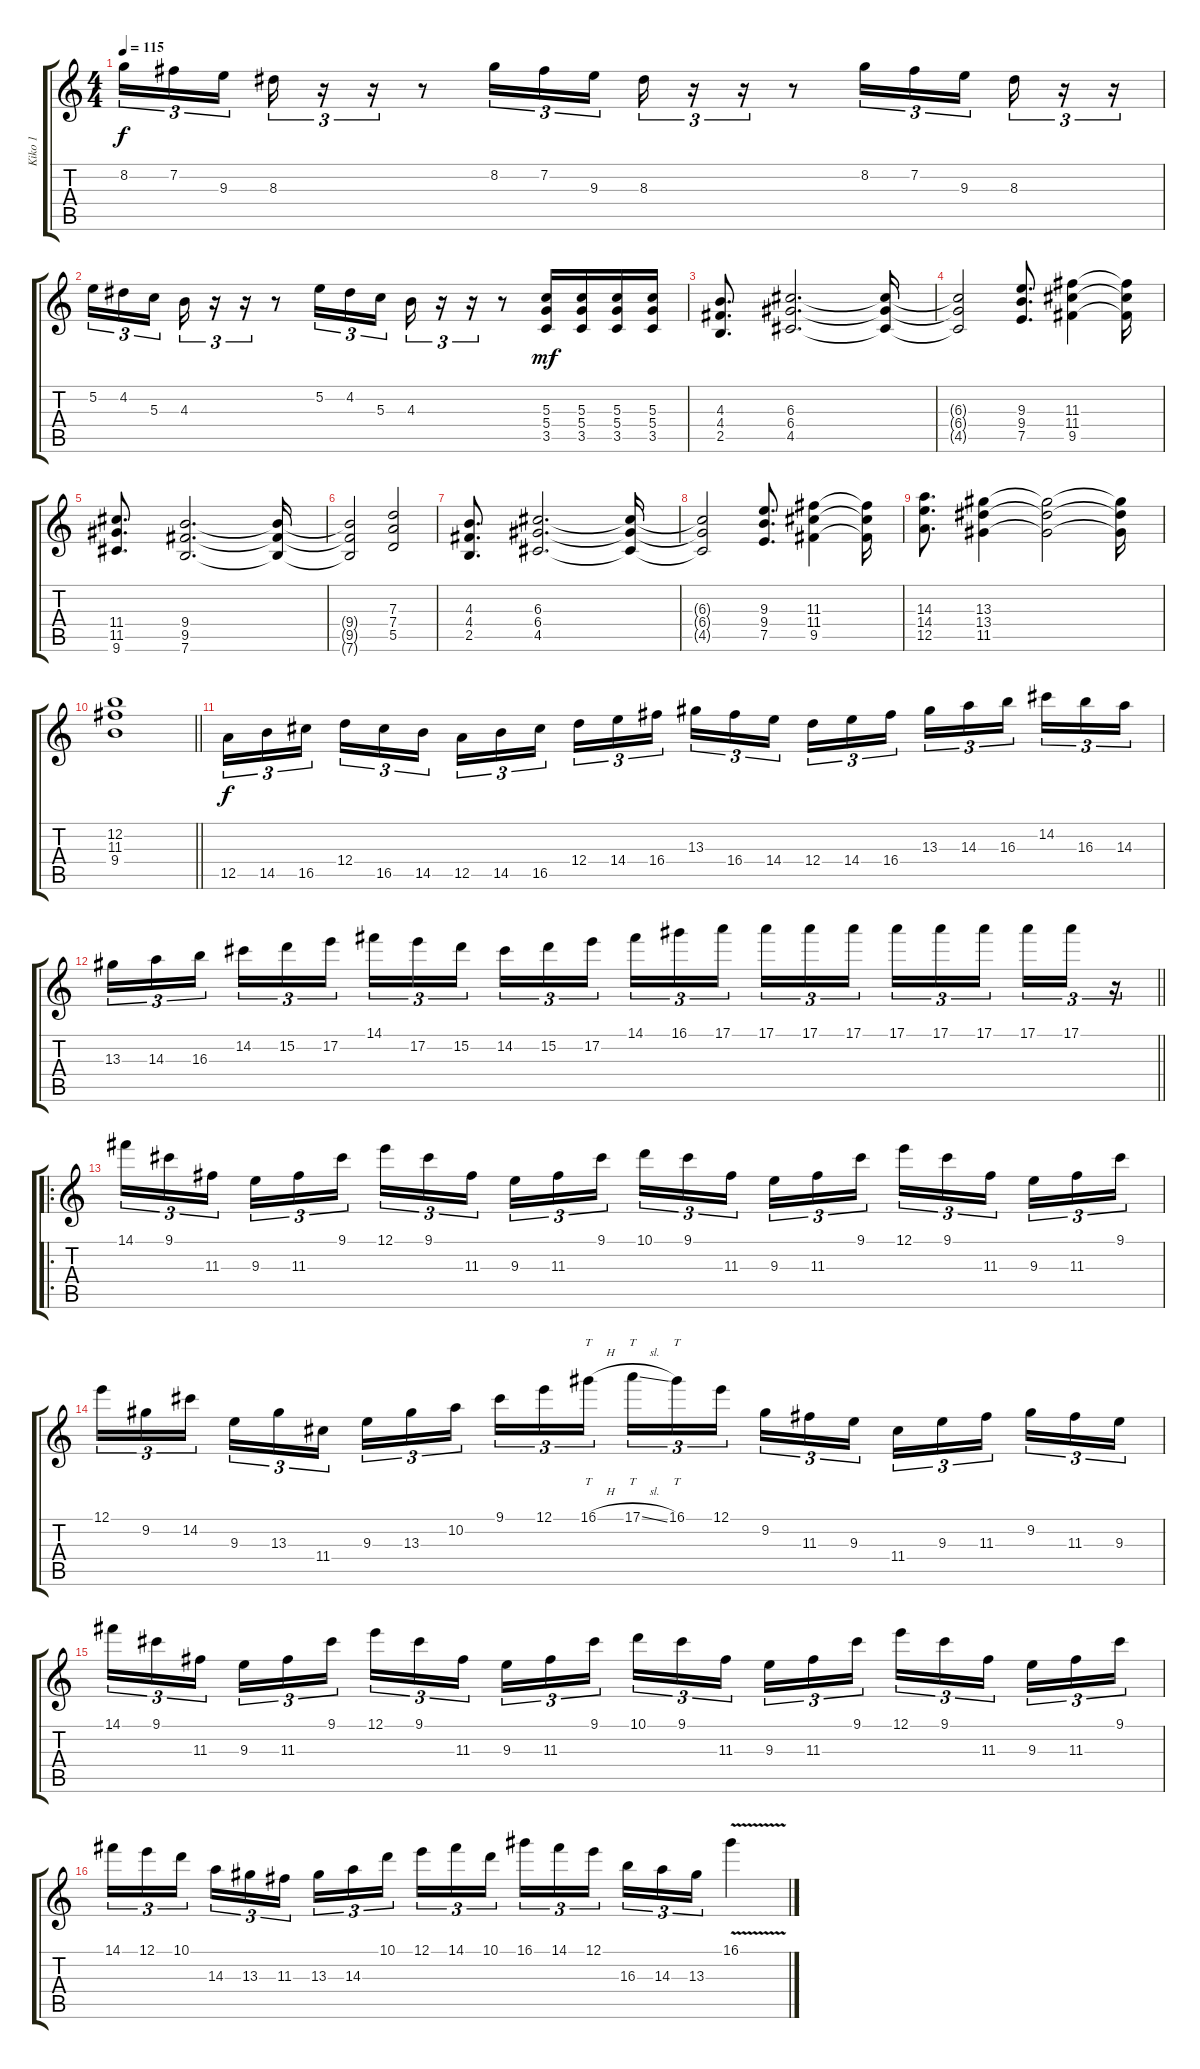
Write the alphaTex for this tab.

\track ("Kiko 1" "Kiko 1") {instrument overdrivenguitar}
\staff {score tabs}
\tuning (E4 B3 G3 D3 A2 E2) {hide}
\ts (4 4)
\tempo 115
\clef g2
\ks c
8.2.16{tu (3 2) dy f} 7.2.16{tu (3 2)} 9.3.16{tu (3 2) beam splitsecondary} 8.3.16{tu (3 2)} r.16{tu (3 2)} r.16{tu (3 2)} r.8 8.2.16{tu (3 2)} 7.2.16{tu (3 2)} 9.3.16{tu (3 2)} 8.3.16{tu (3 2)} r.16{tu (3 2)} r.16{tu (3 2)} r.8 8.2.16{tu (3 2)} 7.2.16{tu (3 2)} 9.3.16{tu (3 2) beam splitsecondary} 8.3.16{tu (3 2)} r.16{tu (3 2)} r.16{tu (3 2)} |
5.2.16{tu (3 2)} 4.2.16{tu (3 2)} 5.3.16{tu (3 2) beam splitsecondary} 4.3.16{tu (3 2)} r.16{tu (3 2)} r.16{tu (3 2)} r.8 5.2.16{tu (3 2)} 4.2.16{tu (3 2)} 5.3.16{tu (3 2)} 4.3.16{tu (3 2)} r.16{tu (3 2)} r.16{tu (3 2)} r.8 (5.3 5.4 3.5).16{dy mf} (5.3 5.4 3.5).16 (5.3 5.4 3.5).16 (5.3 5.4 3.5).16 |
(4.3 4.4 2.5).8{d} (6.3 6.4 4.5).2{d} (6.3{t} 6.4{t} 4.5{t}).16 |
(6.3{t} 6.4{t} 4.5{t}).2 (9.3 9.4 7.5).8{d} (11.3 11.4 9.5).4 (11.3{t} 11.4{t} 9.5{t}).16 |
(11.4 11.5 9.6).8{d} (9.4 9.5 7.6).2{d} (9.4{t} 9.5{t} 7.6{t}).16 |
(9.4{t} 9.5{t} 7.6{t}).2 (7.3 7.4 5.5).2 |
(4.3 4.4 2.5).8{d} (6.3 6.4 4.5).2{d} (6.3{t} 6.4{t} 4.5{t}).16 |
(6.3{t} 6.4{t} 4.5{t}).2 (9.3 9.4 7.5).8{d} (11.3 11.4 9.5).4 (11.3{t} 11.4{t} 9.5{t}).16 |
(14.3 14.4 12.5).8{d} (13.3 13.4 11.5).4 (13.3{t} 13.4{t} 11.5{t}).2 (13.3{t} 13.4{t} 11.5{t}).16 |
\barLineRight lightlight
(12.2 11.3 9.4).1 |
\section ("" "")
12.5.16{tu (3 2) dy f} 14.5.16{tu (3 2)} 16.5.16{tu (3 2) beam splitsecondary} 12.4.16{tu (3 2)} 16.5.16{tu (3 2)} 14.5.16{tu (3 2)} 12.5.16{tu (3 2)} 14.5.16{tu (3 2)} 16.5.16{tu (3 2) beam splitsecondary} 12.4.16{tu (3 2)} 14.4.16{tu (3 2)} 16.4.16{tu (3 2)} 13.3.16{tu (3 2)} 16.4.16{tu (3 2)} 14.4.16{tu (3 2) beam splitsecondary} 12.4.16{tu (3 2)} 14.4.16{tu (3 2)} 16.4.16{tu (3 2)} 13.3.16{tu (3 2)} 14.3.16{tu (3 2)} 16.3.16{tu (3 2) beam splitsecondary} 14.2.16{tu (3 2)} 16.3.16{tu (3 2)} 14.3.16{tu (3 2)} |
\barLineRight lightlight
13.3.16{tu (3 2)} 14.3.16{tu (3 2)} 16.3.16{tu (3 2) beam splitsecondary} 14.2.16{tu (3 2)} 15.2.16{tu (3 2)} 17.2.16{tu (3 2)} 14.1.16{tu (3 2)} 17.2.16{tu (3 2)} 15.2.16{tu (3 2) beam splitsecondary} 14.2.16{tu (3 2)} 15.2.16{tu (3 2)} 17.2.16{tu (3 2)} 14.1.16{tu (3 2)} 16.1.16{tu (3 2)} 17.1.16{tu (3 2) beam splitsecondary} 17.1.16{tu (3 2)} 17.1.16{tu (3 2)} 17.1.16{tu (3 2)} 17.1.16{tu (3 2)} 17.1.16{tu (3 2)} 17.1.16{tu (3 2) beam splitsecondary} 17.1.16{tu (3 2)} 17.1.16{tu (3 2)} r.16{tu (3 2)} |
\ro
14.1.16{tu (3 2)} 9.1.16{tu (3 2)} 11.3.16{tu (3 2) beam splitsecondary} 9.3.16{tu (3 2)} 11.3.16{tu (3 2)} 9.1.16{tu (3 2)} 12.1.16{tu (3 2)} 9.1.16{tu (3 2)} 11.3.16{tu (3 2) beam splitsecondary} 9.3.16{tu (3 2)} 11.3.16{tu (3 2)} 9.1.16{tu (3 2)} 10.1.16{tu (3 2)} 9.1.16{tu (3 2)} 11.3.16{tu (3 2) beam splitsecondary} 9.3.16{tu (3 2)} 11.3.16{tu (3 2)} 9.1.16{tu (3 2)} 12.1.16{tu (3 2)} 9.1.16{tu (3 2)} 11.3.16{tu (3 2) beam splitsecondary} 9.3.16{tu (3 2)} 11.3.16{tu (3 2)} 9.1.16{tu (3 2)} |
12.1.16{tu (3 2)} 9.2.16{tu (3 2)} 14.2.16{tu (3 2) beam splitsecondary} 9.3.16{tu (3 2)} 13.3.16{tu (3 2)} 11.4.16{tu (3 2)} 9.3.16{tu (3 2)} 13.3.16{tu (3 2)} 10.2.16{tu (3 2) beam splitsecondary} 9.1.16{tu (3 2)} 12.1.16{tu (3 2)} 16.1{h}.16{tt tu (3 2)} 17.1{sl}.16{tt tu (3 2)} 16.1.16{tt tu (3 2)} 12.1.16{tu (3 2) beam splitsecondary} 9.2.16{tu (3 2)} 11.3.16{tu (3 2)} 9.3.16{tu (3 2)} 11.4.16{tu (3 2)} 9.3.16{tu (3 2)} 11.3.16{tu (3 2) beam splitsecondary} 9.2.16{tu (3 2)} 11.3.16{tu (3 2)} 9.3.16{tu (3 2)} |
14.1.16{tu (3 2)} 9.1.16{tu (3 2)} 11.3.16{tu (3 2) beam splitsecondary} 9.3.16{tu (3 2)} 11.3.16{tu (3 2)} 9.1.16{tu (3 2)} 12.1.16{tu (3 2)} 9.1.16{tu (3 2)} 11.3.16{tu (3 2) beam splitsecondary} 9.3.16{tu (3 2)} 11.3.16{tu (3 2)} 9.1.16{tu (3 2)} 10.1.16{tu (3 2)} 9.1.16{tu (3 2)} 11.3.16{tu (3 2) beam splitsecondary} 9.3.16{tu (3 2)} 11.3.16{tu (3 2)} 9.1.16{tu (3 2)} 12.1.16{tu (3 2)} 9.1.16{tu (3 2)} 11.3.16{tu (3 2) beam splitsecondary} 9.3.16{tu (3 2)} 11.3.16{tu (3 2)} 9.1.16{tu (3 2)} |
14.1.16{tu (3 2)} 12.1.16{tu (3 2)} 10.1.16{tu (3 2) beam splitsecondary} 14.3.16{tu (3 2)} 13.3.16{tu (3 2)} 11.3.16{tu (3 2)} 13.3.16{tu (3 2)} 14.3.16{tu (3 2)} 10.1.16{tu (3 2) beam splitsecondary} 12.1.16{tu (3 2)} 14.1.16{tu (3 2)} 10.1.16{tu (3 2)} 16.1.16{tu (3 2)} 14.1.16{tu (3 2)} 12.1.16{tu (3 2) beam splitsecondary} 16.3.16{tu (3 2)} 14.3.16{tu (3 2)} 13.3.16{tu (3 2)} 16.1{v}.4
